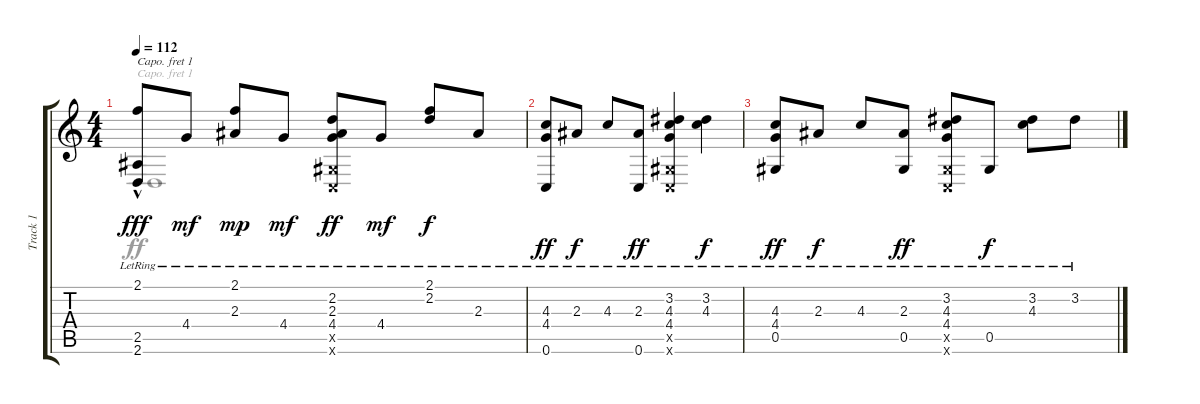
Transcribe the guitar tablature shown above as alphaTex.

\track ("Track 1" "Track 1") {instrument acousticguitarsteel}
\staff {score tabs}
\capo 1
\tuning (D4 B3 G3 D3 G2 B1) {hide}
\voice
\ts (4 4)
\tempo 112
\clef g2
\ks c
(2.1{lr} 2.5{hac lr} 2.6{hac}).8{dy fff} 4.4{lr}.8{dy mf} (2.1{lr} 2.3{lr}).8{dy mp} 4.4{lr}.8{dy mf} (2.2{lr} 2.3{lr} 4.4{lr} 0.5{x} 0.6{x}).8{dy ff} 4.4{lr}.8{dy mf} (2.1{lr} 2.2{lr}).8{dy f} 2.3{lr}.8 |
(4.3 4.4{lr} 0.6{lr}).8{dy ff} 2.3{lr}.8{dy f} 4.3{lr}.8 (2.3{lr} 0.6{lr}).8{dy ff} (3.2{lr} 4.3{lr} 4.4{lr} 0.5{x} 0.6{x}).4 (3.2{lr} 4.3{lr}).4{dy f} |
(4.3 4.4{lr} 0.5{lr}).8{dy ff} 2.3{lr}.8{dy f} 4.3{lr}.8 (2.3{lr} 0.5{lr}).8{dy ff} (3.2{lr} 4.3{lr} 4.4{lr} 0.5{x} 0.6{x}).8 0.5{lr}.8{dy f} (3.2{lr} 4.3{lr}).8 3.2{lr}.8 |
\voice
\clef g2
\ottava regular
\simile none
\ks c
2.6.1{dy ff} |
|
|
